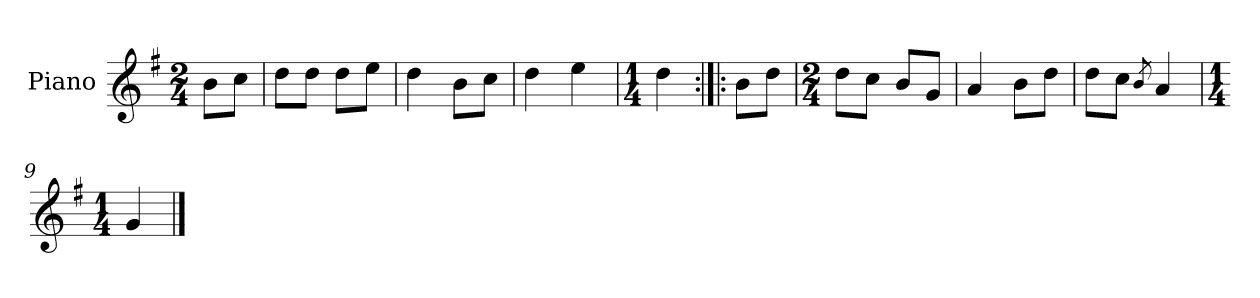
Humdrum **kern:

**kern
*part1
*staff1
*I"Piano
*I'Pno.
*clefG2
*k[f#]
*M2/4
=
8b\L
8cc\J
=1
8dd\L
8dd\J
8dd\L
8ee\J
=2
4dd\
8b\L
8cc\J
=3
4dd\
4ee\
=4
*M1/4
4dd\
=5:|!|:
8b\L
8dd\J
=6
*M2/4
8dd\L
8cc\J
8b/L
8g/J
=7
4a/
8b\L
8dd\J
=8
8dd\L
8cc\J
8qb/
4a/
=9
*M1/4
4g/
==
*-
